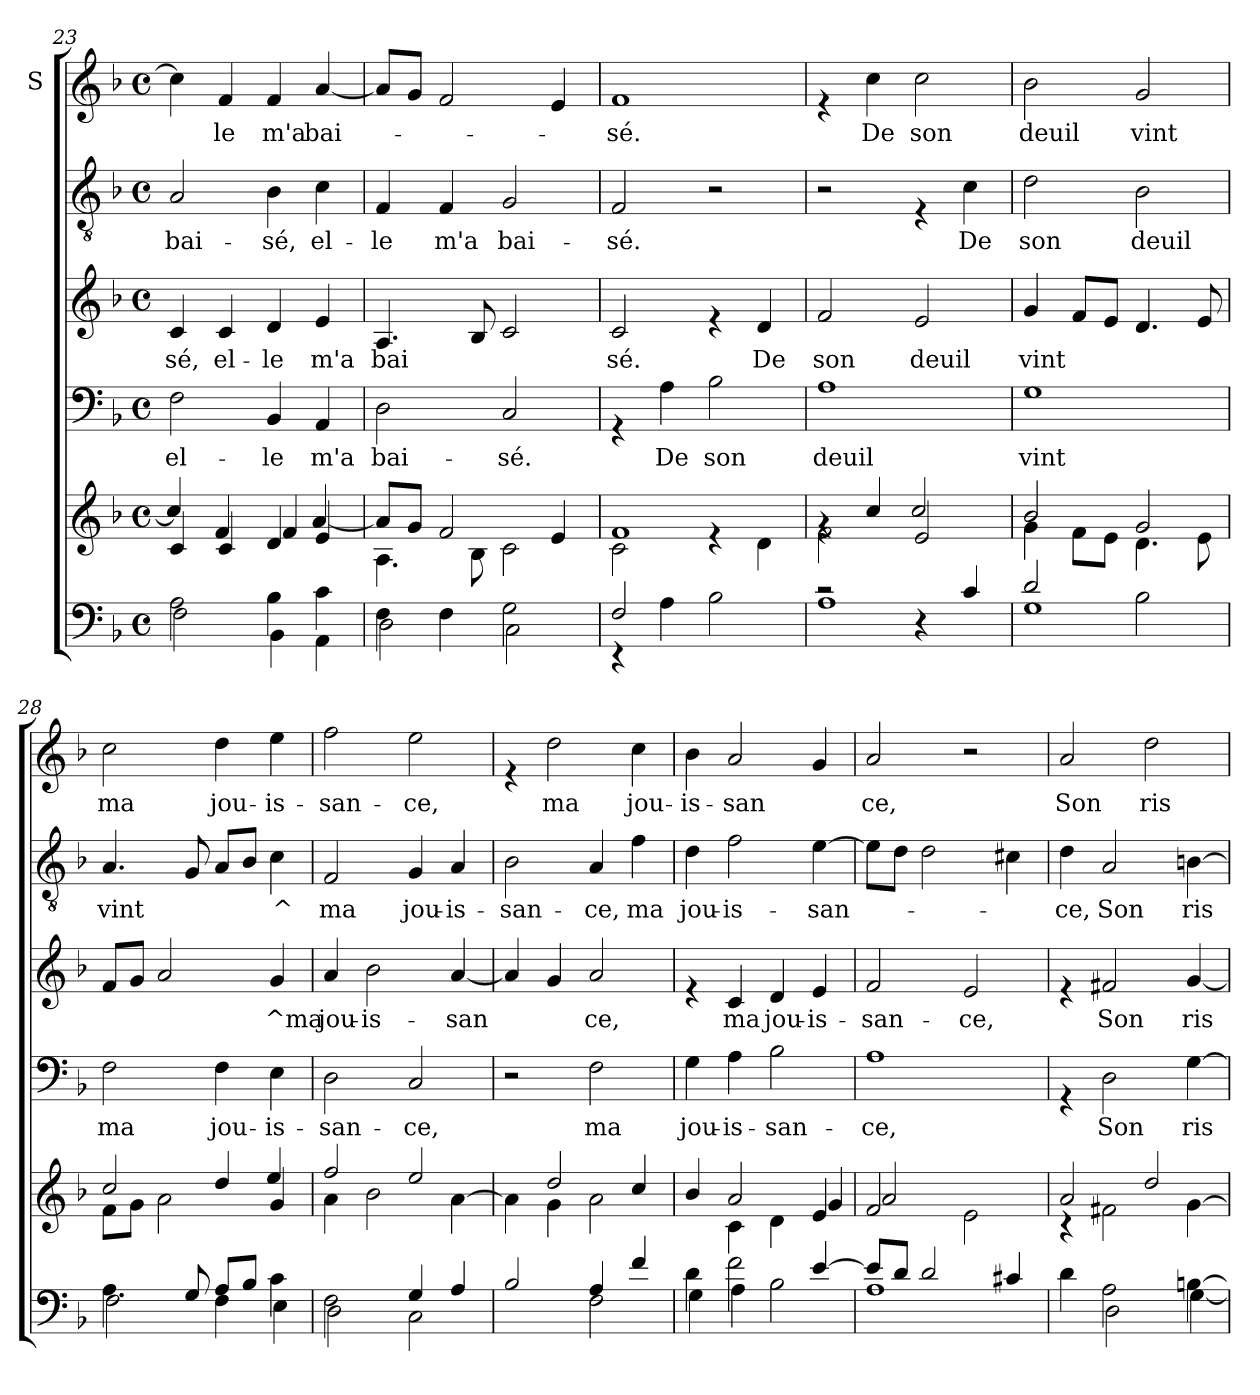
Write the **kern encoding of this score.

**kern	**kern	**kern	**text	**kern	**text	**kern	**text	**kern	**text
*part6	*part5	*part4	*part4	*part3	*part3	*part2	*part2	*part1	*part1
*staff6	*staff5	*staff4	*staff4	*staff3	*staff3	*staff2	*staff2	*staff1	*staff1
*	*	*	*	*	*	*	*	*I"S	*
!!LO:LB:g=z
*clefF4	*clefG2	*clefF4	*	*clefG2	*	*clefGv2	*	*clefG2	*
*k[b-]	*k[b-]	*k[b-]	*	*k[b-]	*	*k[b-]	*	*k[b-]	*
*F:	*F:	*F:	*	*F:	*	*F:	*	*F:	*
*M4/4	*M4/4	*M4/4	*	*M4/4	*	*M4/4	*	*M4/4	*
*met(c)	*met(c)	*met(c)	*	*met(c)	*	*met(c)	*	*met(c)	*
=23	=23	=23	=23	=23	=23	=23	=23	=23	=23
*^	*^	*	*	*	*	*	*	*	*
!	!	!	!	!	!LO:LY:b	!	!LO:LY:b	!	!LO:LY:b	!	!
2A\	2F\	4c/	4cc/]	2F\	el-	4c/	-sé,	2A/	bai-	4cc\]	.
!	!	!	!	!	!	!	!LO:LY:b	!	!	!	!LO:LY:b
.	.	4c/	4f/	.	.	4c/	el-	.	.	4f/	-le
!	!	!	!	!	!LO:LY:b	!	!LO:LY:b	!	!LO:LY:b	!	!LO:LY:b
4B-\	4BB-\	4d/	4f/	4BB-/	-le	4d/	-le	4B-\	-sé,	4f/	m'a
!	!	!	!	!	!LO:LY:b	!	!LO:LY:b	!	!LO:LY:b	!	!LO:LY:b
4c\	4AA\	4e/	[<4a/	4AA/	m'a	4e/	m'a	4c\	el-	[<4a/	bai-
=24	=24	=24	=24	=24	=24	=24	=24	=24	=24	=24	=24
!	!	!	!	!	!LO:LY:b	!	!LO:LY:b	!	!LO:LY:b	!	!
4F\	2D\	4.A\	8a/L]	2D\	bai-	4.A/	bai	4F/	-le	8a/L]	.
.	.	.	8g/J	.	.	.	.	.	.	8g/J	.
!	!	!	!	!	!	!	!	!	!LO:LY:b	!	!
4F\	.	.	2f/	.	.	.	.	4F/	m'a	2f/	.
.	.	8B-\	.	.	.	8B-/	.	.	.	.	.
!	!	!	!	!	!LO:LY:b	!	!	!	!LO:LY:b	!	!
2G\	2C\	2c\	.	2C/	-sé.	2c/	.	2G/	bai-	.	.
.	.	.	4e/	.	.	.	.	.	.	4e/	.
=25	=25	=25	=25	=25	=25	=25	=25	=25	=25	=25	=25
!	!	!	!	!	!	!	!LO:LY:b	!	!LO:LY:b	!	!LO:LY:b
2F/	4rEE	2c\	1f	4rGG	.	2c/	sé.	2F/	-sé.	1f	-sé.
!	!	!	!	!	!LO:LY:b	!	!	!	!	!	!
.	4A\	.	.	4A\	De	.	.	.	.	.	.
!	!	!	!	!	!LO:LY:b	!	!	!	!	!	!
2ryy	2B-\	4re	.	2B-\	son	4re	.	2r	.	.	.
!	!	!	!	!	!	!	!LO:LY:b	!	!	!	!
.	.	4d\	.	.	.	4d/	De	.	.	.	.
=26	=26	=26	=26	=26	=26	=26	=26	=26	=26	=26	=26
!	!	!	!	!	!LO:LY:b	!	!LO:LY:b	!	!	!	!
2rc	1A	2f\	4rf	1A	deuil	2f/	son	2r	.	4re	.
!	!	!	!	!	!	!	!	!	!	!	!LO:LY:b
.	.	.	4cc/	.	.	.	.	.	.	4cc\	De
!	!	!	!	!	!	!	!LO:LY:b	!	!	!	!LO:LY:b
4rC	.	2e/	2cc/	.	.	2e/	deuil	4rE	.	2cc\	son
!	!	!	!	!	!	!	!	!	!LO:LY:b	!	!
4c/	.	.	.	.	.	.	.	4c\	De	.	.
=27	=27	=27	=27	=27	=27	=27	=27	=27	=27	=27	=27
!	!	!	!	!	!LO:LY:b	!	!LO:LY:b	!	!LO:LY:b	!	!LO:LY:b
2d/	1G	4g\	2b-/	1G	vint	4g/	vint	2d\	son	2b-\	deuil
.	.	8f\L	.	.	.	8f/L	.	.	.	.	.
.	.	8e\J	.	.	.	8e/J	.	.	.	.	.
!	!	!	!	!	!	!	!	!	!LO:LY:b	!	!LO:LY:b
2B-\	.	4.d\	2g/	.	.	4.d/	.	2B-\	deuil	2g/	vint
.	.	8e\	.	.	.	8e/	.	.	.	.	.
!!LO:LB:g=z
=28	=28	=28	=28	=28	=28	=28	=28	=28	=28	=28	=28
!	!	!	!	!	!LO:LY:b	!	!	!	!LO:LY:b	!	!LO:LY:b
4.A\	2F\	8f\L	2cc/	2F\	ma	8f/L	.	4.A/	vint	2cc\	ma
.	.	8g\J	.	.	.	8g/J	.	.	.	.	.
.	.	2a\	.	.	.	2a/	.	.	.	.	.
8G/	.	.	.	.	.	.	.	8G/	.	.	.
!	!	!	!	!	!LO:LY:b	!	!	!	!	!	!LO:LY:b
8A/L	4F\	.	4dd/	4F\	jou-	.	.	8A/L	.	4dd\	jou-
8B-/J	.	.	.	.	.	.	.	8B-/J	.	.	.
!	!	!	!	!	!LO:LY:b	!	!LO:LY:b	!	!LO:LY:b	!	!LO:LY:b
4c\	4E\	4g/	4ee/	4E\	-is-	4g/	^ma	4c\	^	4ee\	-is-
=29	=29	=29	=29	=29	=29	=29	=29	=29	=29	=29	=29
!	!	!	!	!	!LO:LY:b	!	!LO:LY:b	!	!LO:LY:b	!	!LO:LY:b
2F\	2D\	4a\	2ff/	2D\	-san-	4a/	jou-	2F/	ma	2ff\	-san-
!	!	!	!	!	!	!	!LO:LY:b	!	!	!	!
.	.	2b-\	.	.	.	2b-\	-is-	.	.	.	.
!	!	!	!	!	!LO:LY:b	!	!	!	!LO:LY:b	!	!LO:LY:b
4G/	2C\	.	2ee/	2C/	-ce,	.	.	4G/	jou-	2ee\	-ce,
!	!	!	!	!	!	!	!LO:LY:b	!	!LO:LY:b	!	!
4A/	.	[>4a\	.	.	.	[<4a/	-san	4A/	-is-	.	.
=30	=30	=30	=30	=30	=30	=30	=30	=30	=30	=30	=30
!	!	!	!	!	!	!	!	!	!LO:LY:b	!	!
2B-/	2ryy	4a\]	4ryy	2r	.	4a/]	.	2B-\	-san-	4re	.
!	!	!	!	!	!	!	!	!	!	!	!LO:LY:b
.	.	4g\	2dd/	.	.	4g/	.	.	.	2dd\	ma
!	!	!	!	!	!LO:LY:b	!	!LO:LY:b	!	!LO:LY:b	!	!
4A/	2F\	2a\	.	2F\	ma	2a/	ce,	4A/	-ce,	.	.
!	!	!	!	!	!	!	!	!	!LO:LY:b	!	!LO:LY:b
4f/	.	.	4cc/	.	.	.	.	4f\	ma	4cc\	jou-
=31	=31	=31	=31	=31	=31	=31	=31	=31	=31	=31	=31
!	!	!	!	!	!LO:LY:b	!	!	!	!LO:LY:b	!	!LO:LY:b
4d\	4G\	4ryy	4b-/	4G\	jou-	4re	.	4d\	jou-	4b-\	-is-
!	!	!	!	!	!LO:LY:b	!	!LO:LY:b	!	!LO:LY:b	!	!LO:LY:b
2f\	4A\	4c\	2a/	4A\	-is-	4c/	ma	2f\	-is-	2a/	-san
!	!	!	!	!	!LO:LY:b	!	!LO:LY:b	!	!	!	!
.	2B-\	4d\	.	2B-\	-san-	4d/	jou-	.	.	.	.
!	!	!	!	!	!	!	!LO:LY:b	!	!LO:LY:b	!	!
[<4e/	.	4e/	4g/	.	.	4e/	-is-	[>4e\	-san-	4g/	.
=32	=32	=32	=32	=32	=32	=32	=32	=32	=32	=32	=32
!	!	!	!	!	!LO:LY:b	!	!LO:LY:b	!	!	!	!LO:LY:b
8e/L]	1A	2f/	2a/	1A	-ce,	2f/	-san-	8e\L]	.	2a/	ce,
8d/J	.	.	.	.	.	.	.	8d\J	.	.	.
2d/	.	.	.	.	.	.	.	2d\	.	.	.
!	!	!	!	!	!	!	!LO:LY:b	!	!	!	!
.	.	2e\	2ryy	.	.	2e/	-ce,	.	.	2r	.
4c#X/	.	.	.	.	.	.	.	4c#X\	.	.	.
!!LO:PB:g=z
=33	=33	=33	=33	=33	=33	=33	=33	=33	=33	=33	=33
!	!	!	!	!	!	!	!	!	!LO:LY:b	!	!LO:LY:b
4d\	4ryy	4rB	2a/	4rGG	.	4re	.	4d\	-ce,	2a/	Son
!	!	!	!	!	!LO:LY:b	!	!LO:LY:b	!	!LO:LY:b	!	!
2A\	2D\	2f#X\	.	2D\	Son	2f#X/	Son	2A/	Son	.	.
!	!	!	!	!	!	!	!	!	!	!	!LO:LY:b
.	.	.	2dd/	.	.	.	.	.	.	2dd\	ris
!	!	!	!	!	!LO:LY:b	!	!LO:LY:b	!	!LO:LY:b	!	!
[>4Bn\	[>4G\	[>4g\	.	[>4G\	ris	[<4g/	ris	[>4Bn\	ris	.	.
*v	*v	*	*	*	*	*	*	*	*	*	*
*	*v	*v	*	*	*	*	*	*	*	*
=	=	=	=	=	=	=	=	=	=
*-	*-	*-	*-	*-	*-	*-	*-	*-	*-
